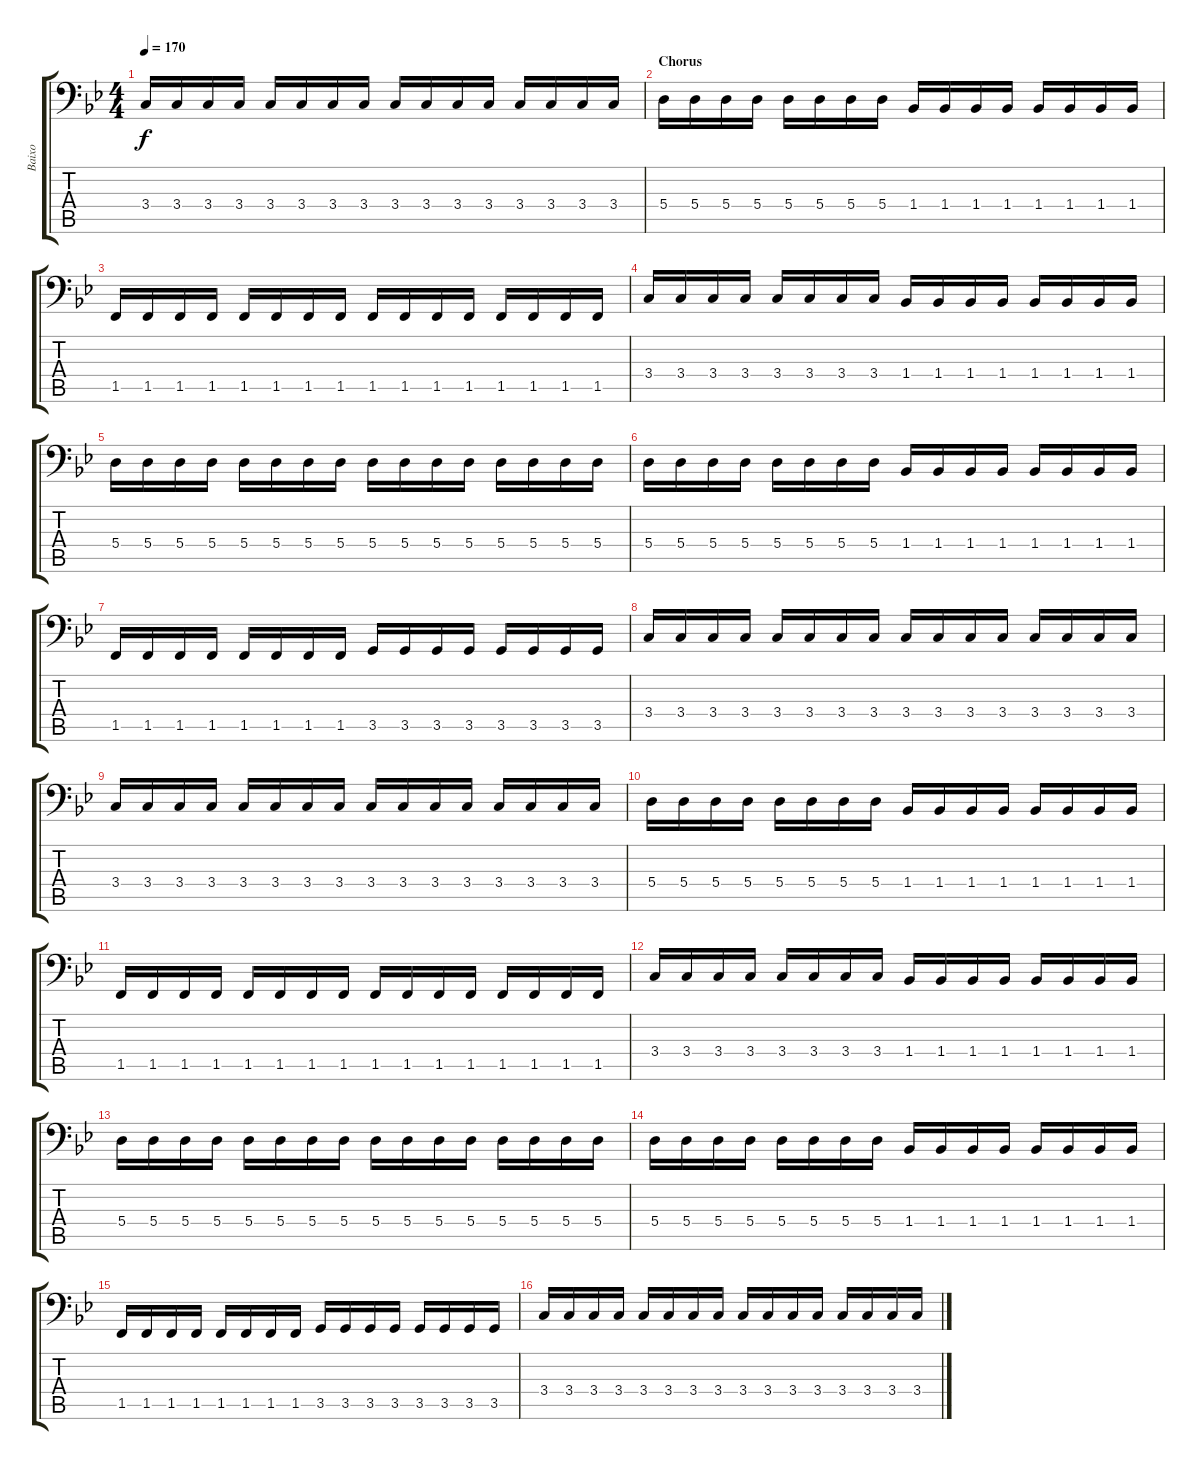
\track ("Baixo" "Baixo") {instrument electricbassfinger}
\staff {score tabs}
\tuning (C3 G2 D2 A1 E1 B0) {hide}
\ts (4 4)
\tempo 170
\clef f4
\ks bb
3.4.16{dy f} 3.4.16 3.4.16 3.4.16 3.4.16 3.4.16 3.4.16 3.4.16 3.4.16 3.4.16 3.4.16 3.4.16 3.4.16 3.4.16 3.4.16 3.4.16 |
\section ("" "Chorus")
5.4.16 5.4.16 5.4.16 5.4.16 5.4.16 5.4.16 5.4.16 5.4.16 1.4.16 1.4.16 1.4.16 1.4.16 1.4.16 1.4.16 1.4.16 1.4.16 |
1.5.16 1.5.16 1.5.16 1.5.16 1.5.16 1.5.16 1.5.16 1.5.16 1.5.16 1.5.16 1.5.16 1.5.16 1.5.16 1.5.16 1.5.16 1.5.16 |
3.4.16 3.4.16 3.4.16 3.4.16 3.4.16 3.4.16 3.4.16 3.4.16 1.4.16 1.4.16 1.4.16 1.4.16 1.4.16 1.4.16 1.4.16 1.4.16 |
5.4.16 5.4.16 5.4.16 5.4.16 5.4.16 5.4.16 5.4.16 5.4.16 5.4.16 5.4.16 5.4.16 5.4.16 5.4.16 5.4.16 5.4.16 5.4.16 |
5.4.16 5.4.16 5.4.16 5.4.16 5.4.16 5.4.16 5.4.16 5.4.16 1.4.16 1.4.16 1.4.16 1.4.16 1.4.16 1.4.16 1.4.16 1.4.16 |
1.5.16 1.5.16 1.5.16 1.5.16 1.5.16 1.5.16 1.5.16 1.5.16 3.5.16 3.5.16 3.5.16 3.5.16 3.5.16 3.5.16 3.5.16 3.5.16 |
3.4.16 3.4.16 3.4.16 3.4.16 3.4.16 3.4.16 3.4.16 3.4.16 3.4.16 3.4.16 3.4.16 3.4.16 3.4.16 3.4.16 3.4.16 3.4.16 |
3.4.16 3.4.16 3.4.16 3.4.16 3.4.16 3.4.16 3.4.16 3.4.16 3.4.16 3.4.16 3.4.16 3.4.16 3.4.16 3.4.16 3.4.16 3.4.16 |
5.4.16 5.4.16 5.4.16 5.4.16 5.4.16 5.4.16 5.4.16 5.4.16 1.4.16 1.4.16 1.4.16 1.4.16 1.4.16 1.4.16 1.4.16 1.4.16 |
1.5.16 1.5.16 1.5.16 1.5.16 1.5.16 1.5.16 1.5.16 1.5.16 1.5.16 1.5.16 1.5.16 1.5.16 1.5.16 1.5.16 1.5.16 1.5.16 |
3.4.16 3.4.16 3.4.16 3.4.16 3.4.16 3.4.16 3.4.16 3.4.16 1.4.16 1.4.16 1.4.16 1.4.16 1.4.16 1.4.16 1.4.16 1.4.16 |
5.4.16 5.4.16 5.4.16 5.4.16 5.4.16 5.4.16 5.4.16 5.4.16 5.4.16 5.4.16 5.4.16 5.4.16 5.4.16 5.4.16 5.4.16 5.4.16 |
5.4.16 5.4.16 5.4.16 5.4.16 5.4.16 5.4.16 5.4.16 5.4.16 1.4.16 1.4.16 1.4.16 1.4.16 1.4.16 1.4.16 1.4.16 1.4.16 |
1.5.16 1.5.16 1.5.16 1.5.16 1.5.16 1.5.16 1.5.16 1.5.16 3.5.16 3.5.16 3.5.16 3.5.16 3.5.16 3.5.16 3.5.16 3.5.16 |
3.4.16 3.4.16 3.4.16 3.4.16 3.4.16 3.4.16 3.4.16 3.4.16 3.4.16 3.4.16 3.4.16 3.4.16 3.4.16 3.4.16 3.4.16 3.4.16
